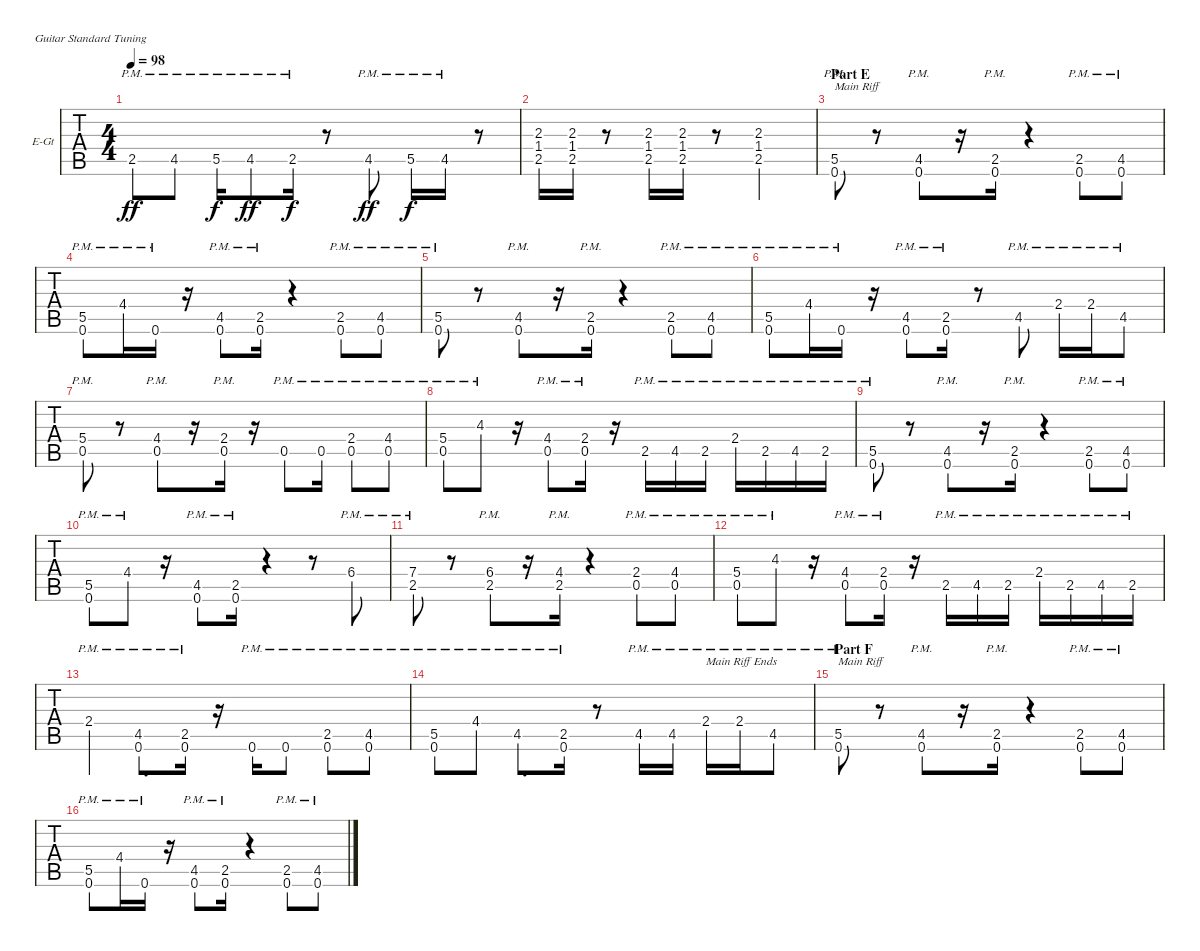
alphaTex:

\bracketExtendMode groupsimilarinstruments
\firstSystemTrackNameOrientation horizontal
\otherSystemsTrackNameOrientation horizontal
\track ("Rhytm Guitar" "E-Gt") {instrument overdrivenguitar}
\staff {tabs}
\tuning (E4 B3 G3 D3 A2 E2)
\ts (4 4)
\tempo 98
\clef g2
\ks a
2.5{pm}.8{dy ff} 4.5{pm}.8 5.5{pm}.16{dy f} 4.5{pm}.8{dy ff} 2.5{pm}.16{dy f} r.8 4.5{pm}.8{dy ff} 5.5{pm}.16{dy f} 4.5{pm}.16 r.8 |
(2.3 1.4 2.5).16 (2.3 1.4 2.5).16 r.8 (2.3 1.4 2.5).16 (2.3 1.4 2.5).16 r.8 (2.3 1.4 2.5).2 |
\section ("" "Part E")
(5.5{pm} 0.6{pm}).8{txt "Main Riff"} r.8 (4.5{pm} 0.6{pm}).8 r.16 (2.5{pm} 0.6{pm}).16 r.4 (2.5{pm} 0.6{pm}).8 (4.5{pm} 0.6{pm}).8 |
(5.5{pm} 0.6{pm}).8 4.4{pm}.16 0.6{pm}.16 r.16 (4.5{pm} 0.6{pm}).8 (2.5{pm} 0.6{pm}).16 r.4 (2.5{pm} 0.6{pm}).8 (4.5{pm} 0.6{pm}).8 |
(5.5{pm} 0.6{pm}).8 r.8 (4.5{pm} 0.6{pm}).8 r.16 (2.5{pm} 0.6{pm}).16 r.4 (2.5{pm} 0.6{pm}).8 (4.5{pm} 0.6{pm}).8 |
(5.5{pm} 0.6{pm}).8 4.4{pm}.16 0.6{pm}.16 r.16 (4.5{pm} 0.6{pm}).8 (2.5{pm} 0.6{pm}).16 r.8 4.5{pm}.8 2.4{pm}.16 2.4{pm}.16 4.5{pm}.8 |
(5.4{pm} 0.5{pm}).8 r.8 (4.4{pm} 0.5{pm}).8 r.16 (2.4{pm} 0.5{pm}).16 r.16 0.5{pm}.8 0.5{pm}.16 (2.4{pm} 0.5{pm}).8 (4.4{pm} 0.5{pm}).8 |
(5.4{pm} 0.5{pm}).8 4.3{pm}.8 r.16 (4.4{pm} 0.5{pm}).8 (2.4{pm} 0.5{pm}).16 r.16 2.5{pm}.16 4.5{pm}.16 2.5{pm}.16 2.4{pm}.16 2.5{pm}.16 4.5{pm}.16 2.5{pm}.16 |
(5.5{pm} 0.6{pm}).8 r.8 (4.5{pm} 0.6{pm}).8 r.16 (2.5{pm} 0.6{pm}).16 r.4 (2.5{pm} 0.6{pm}).8 (4.5{pm} 0.6{pm}).8 |
(5.5{pm} 0.6{pm}).8 4.4{pm}.8 r.16 (4.5{pm} 0.6{pm}).8 (2.5{pm} 0.6{pm}).16 r.4 r.8 6.4{pm}.8 |
(7.4{pm} 2.5{pm}).8 r.8 (6.4{pm} 2.5{pm}).8 r.16 (4.4{pm} 2.5{pm}).16 r.4 (2.4{pm} 0.5{pm}).8 (4.4{pm} 0.5{pm}).8 |
(5.4{pm} 0.5{pm}).8 4.3{pm}.8 r.16 (4.4{pm} 0.5{pm}).8 (2.4{pm} 0.5{pm}).16 r.16 2.5{pm}.16 4.5{pm}.16 2.5{pm}.16 2.4{pm}.16 2.5{pm}.16 4.5{pm}.16 2.5{pm}.16 |
2.4{pm}.4 (4.5{pm} 0.6{pm}).8{d} (2.5{pm} 0.6{pm}).16 r.16 0.6{pm}.16 0.6{pm}.8 (2.5{pm} 0.6{pm}).8 (4.5{pm} 0.6{pm}).8 |
(5.5{pm} 0.6{pm}).8 4.4{pm}.8 4.5{pm}.8{d} (2.5{pm} 0.6{pm}).16 r.8 4.5{pm}.16 4.5{pm}.16 2.4{pm}.16{txt "Main Riff Ends"} 2.4{pm}.16 4.5{pm}.8 |
\section ("" "Part F")
(5.5{pm} 0.6{pm}).8{txt "Main Riff"} r.8 (4.5{pm} 0.6{pm}).8 r.16 (2.5{pm} 0.6{pm}).16 r.4 (2.5{pm} 0.6{pm}).8 (4.5{pm} 0.6{pm}).8 |
(5.5{pm} 0.6{pm}).8 4.4{pm}.16 0.6{pm}.16 r.16 (4.5{pm} 0.6{pm}).8 (2.5{pm} 0.6{pm}).16 r.4 (2.5{pm} 0.6{pm}).8 (4.5{pm} 0.6{pm}).8
